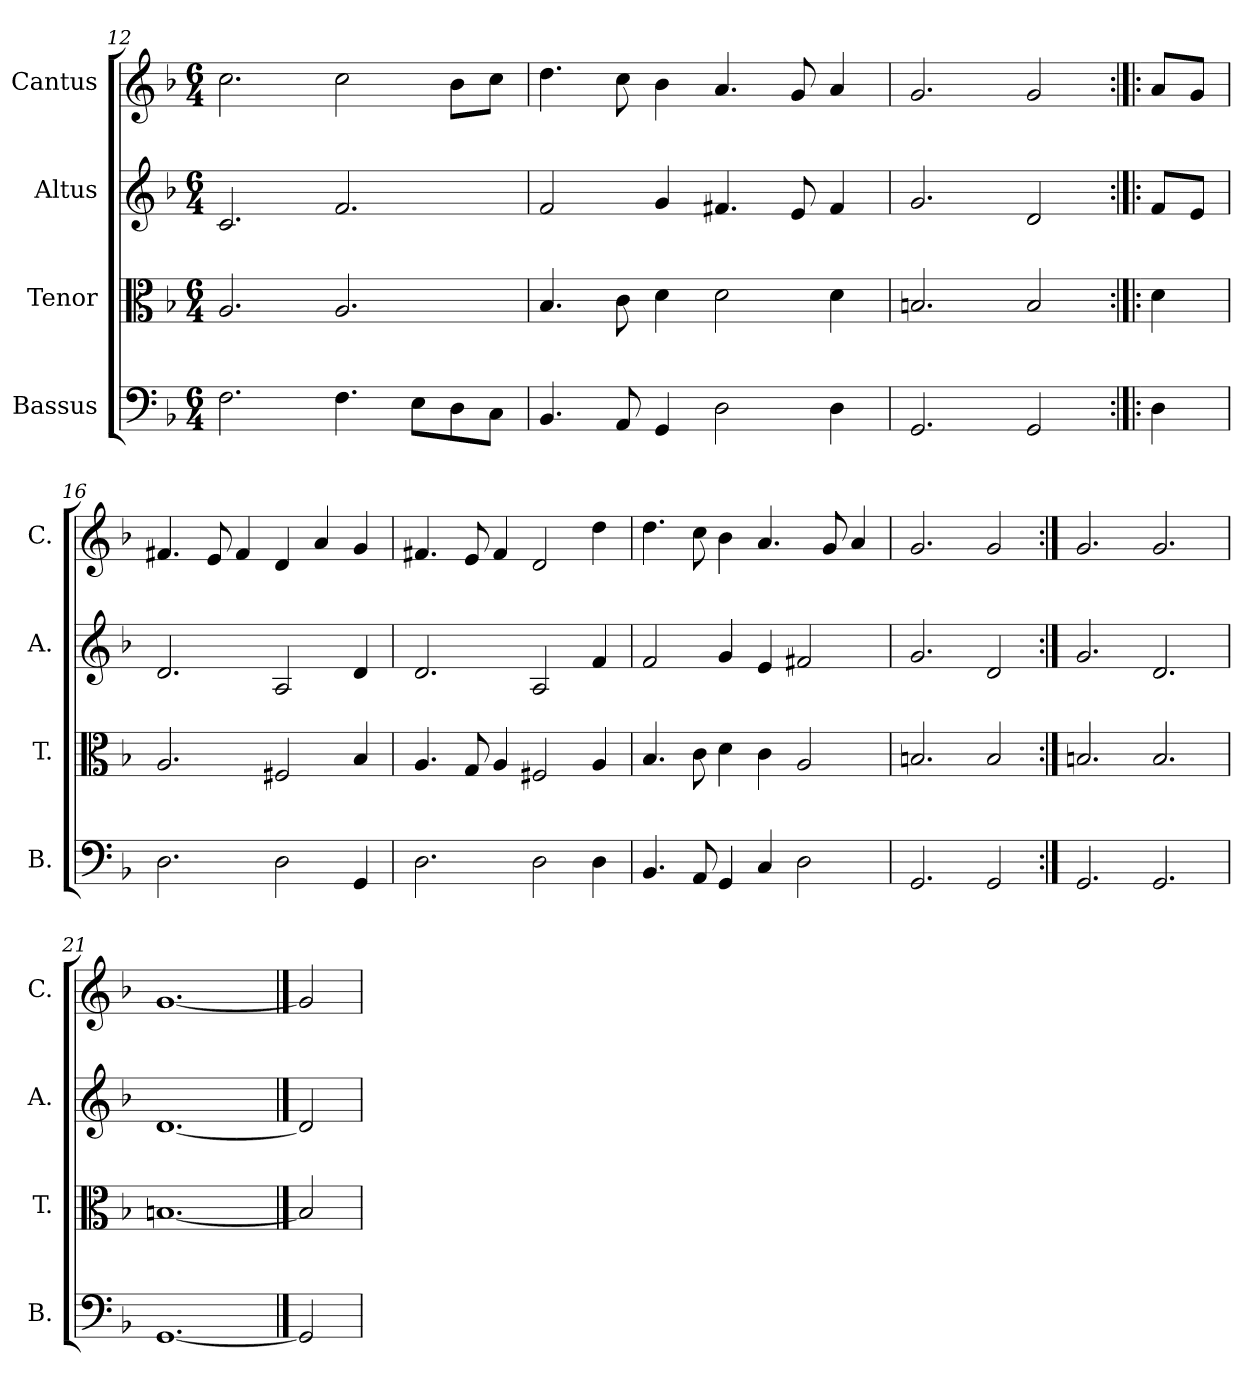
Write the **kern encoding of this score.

**kern	**kern	**kern	**kern
*part4	*part3	*part2	*part1
*staff4	*staff3	*staff2	*staff1
*I"Bassus	*I"Tenor	*I"Altus	*I"Cantus
*I'B.	*I'T.	*I'A.	*I'C.
*clefF4	*clefC3	*clefG2	*clefG2
*k[b-]	*k[b-]	*k[b-]	*k[b-]
*F:	*F:	*F:	*F:
*M6/4	*M6/4	*M6/4	*M6/4
=12	=12	=12	=12
2.F\	2.A/	2.c/	2.cc\
4.F\	2.A/	2.f/	2cc\
8E\L	.	.	.
8D\	.	.	8b-\L
8C\J	.	.	8cc\J
=13	=13	=13	=13
4.BB-/	4.B-/	2f/	4.dd\
8AA/	8c\	.	8cc\
4GG/	4d\	4g/	4b-\
2D\	2d\	4.f#X/	4.a/
.	.	8e/	8g/
4D\	4d\	4f#/	4a/
=14	=14	=14	=14
2.GG/	2.Bn/	2.g/	2.g/
2GG/	2B/	2d/	2g/
=15:|!|:	=15:|!|:	=15:|!|:	=15:|!|:
4D\	4d\	8f/L	8a/L
.	.	8e/J	8g/J
!!LO:PB:g=z
=16	=16	=16	=16
2.D\	2.A/	2.d/	4.f#X/
.	.	.	8e/
.	.	.	4f#/
2D\	2F#X/	2A/	4d/
.	.	.	4a/
4GG/	4B-/	4d/	4g/
=17	=17	=17	=17
2.D\	4.A/	2.d/	4.f#X/
.	8G/	.	8e/
.	4A/	.	4f#/
2D\	2F#X/	2A/	2d/
4D\	4A/	4f/	4dd\
=18	=18	=18	=18
4.BB-/	4.B-/	2f/	4.dd\
8AA/	8c\	.	8cc\
4GG/	4d\	4g/	4b-\
4C/	4c\	4e/	4.a/
2D\	2A/	2f#X/	.
.	.	.	8g/
.	.	.	4a/
!!LO:PB:g=z
=19	=19	=19	=19
2.GG/	2.Bn/	2.g/	2.g/
2GG/	2B/	2d/	2g/
=20:|!	=20:|!	=20:|!	=20:|!
2.GG/	2.Bn/	2.g/	2.g/
2.GG/	2.B/	2.d/	2.g/
=21	=21	=21	=21
[1.GG/	[1.Bn/	[1.d/	[1.g/
==22	==22	==22	==22
2GG/]	2B/]	2d/]	2g/]
=	=	=	=
*-	*-	*-	*-
